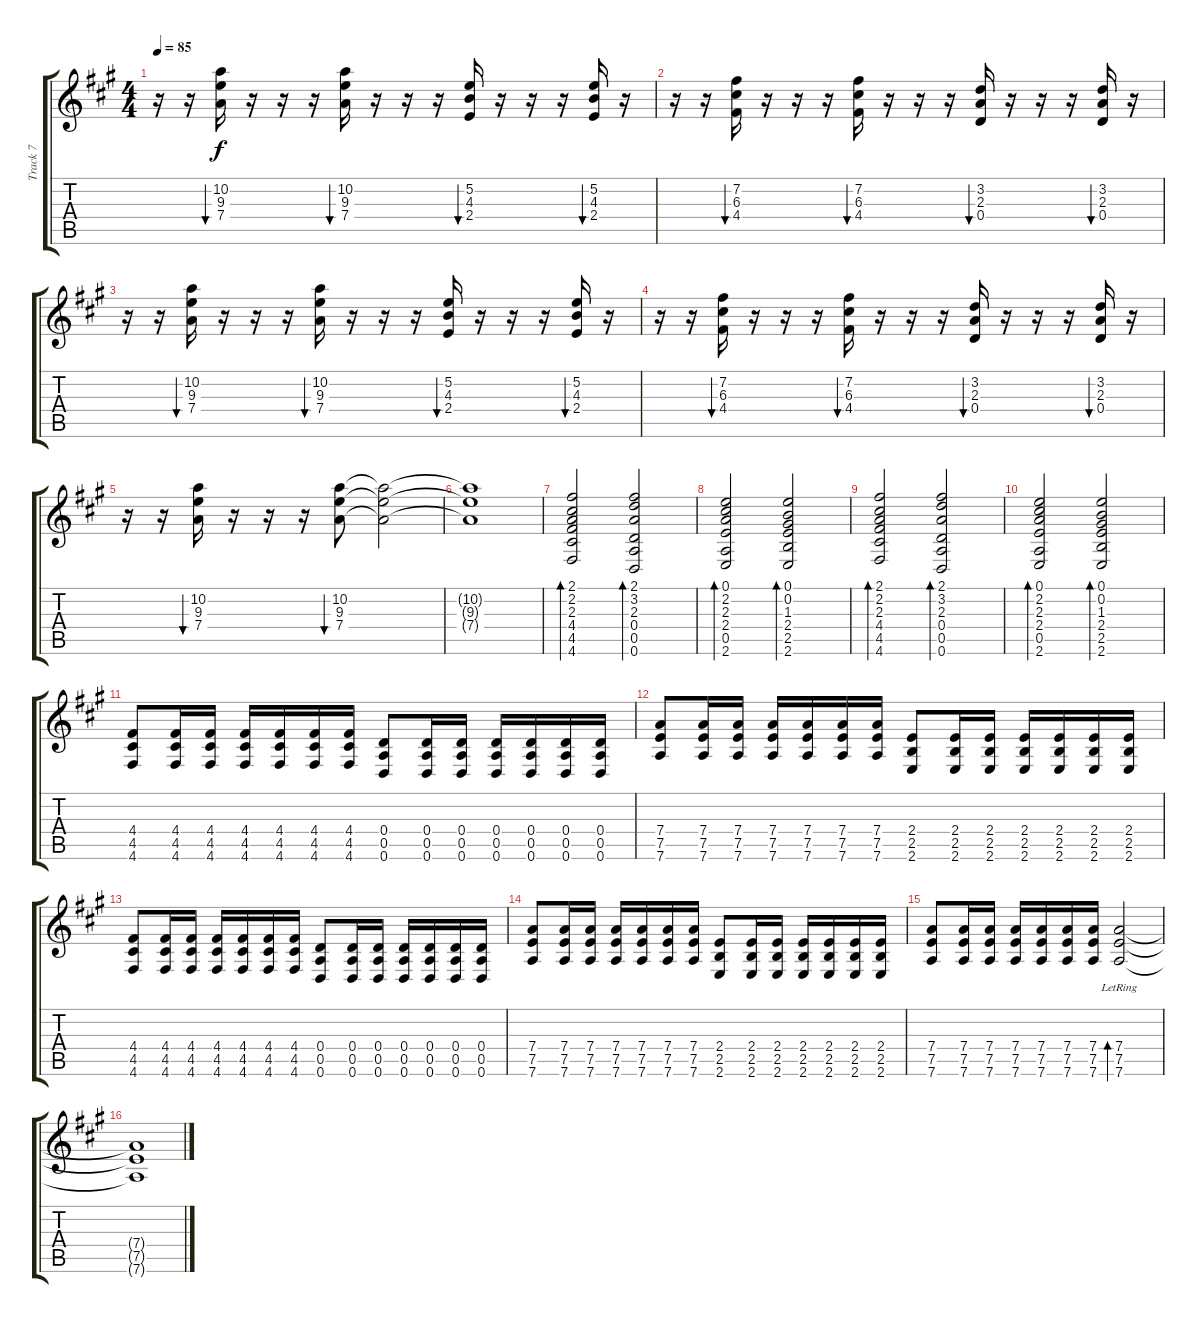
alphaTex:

\track ("Track 7" "Track 7") {instrument overdrivenguitar}
\staff {score tabs}
\tuning (E4 B3 G3 D3 A2 D2) {hide}
\ts (4 4)
\tempo 85
\clef g2
\ks a
r.16{dy f} r.16 (10.2 9.3 7.4).16{bu 30} r.16 r.16 r.16 (10.2 9.3 7.4).16{bu 30} r.16 r.16 r.16 (5.2 4.3 2.4).16{bu 30} r.16 r.16 r.16 (5.2 4.3 2.4).16{bu 30} r.16 |
r.16 r.16 (7.2 6.3 4.4).16{bu 30} r.16 r.16 r.16 (7.2 6.3 4.4).16{bu 30} r.16 r.16 r.16 (3.2 2.3 0.4).16{bu 30} r.16 r.16 r.16 (3.2 2.3 0.4).16{bu 30} r.16 |
r.16 r.16 (10.2 9.3 7.4).16{bu 30} r.16 r.16 r.16 (10.2 9.3 7.4).16{bu 30} r.16 r.16 r.16 (5.2 4.3 2.4).16{bu 30} r.16 r.16 r.16 (5.2 4.3 2.4).16{bu 30} r.16 |
r.16 r.16 (7.2 6.3 4.4).16{bu 30} r.16 r.16 r.16 (7.2 6.3 4.4).16{bu 30} r.16 r.16 r.16 (3.2 2.3 0.4).16{bu 30} r.16 r.16 r.16 (3.2 2.3 0.4).16{bu 30} r.16 |
r.16 r.16 (10.2 9.3 7.4).16{bu 30} r.16 r.16 r.16 (10.2 9.3 7.4).8{bu 30} (10.2{t} 9.3{t} 7.4{t}).2 |
(10.2{t} 9.3{t} 7.4{t}).1 |
(2.1 2.2 2.3 4.4 4.5 4.6).2{bd 30 volume 14 instrument electricguitarclean} (2.1 3.2 2.3 0.4 0.5 0.6).2{bd 30} |
(0.1 2.2 2.3 2.4 0.5 2.6).2{bd 30} (0.1 0.2 1.3 2.4 2.5 2.6).2{bd 30} |
(2.1 2.2 2.3 4.4 4.5 4.6).2{bd 30 volume 14 instrument electricguitarclean} (2.1 3.2 2.3 0.4 0.5 0.6).2{bd 30} |
(0.1 2.2 2.3 2.4 0.5 2.6).2{bd 30} (0.1 0.2 1.3 2.4 2.5 2.6).2{bd 30} |
(4.4 4.5 4.6).8 (4.4 4.5 4.6).16 (4.4 4.5 4.6).16 (4.4 4.5 4.6).16 (4.4 4.5 4.6).16 (4.4 4.5 4.6).16 (4.4 4.5 4.6).16 (0.4 0.5 0.6).8 (0.4 0.5 0.6).16 (0.4 0.5 0.6).16 (0.4 0.5 0.6).16 (0.4 0.5 0.6).16 (0.4 0.5 0.6).16 (0.4 0.5 0.6).16 |
(7.4 7.5 7.6).8 (7.4 7.5 7.6).16 (7.4 7.5 7.6).16 (7.4 7.5 7.6).16 (7.4 7.5 7.6).16 (7.4 7.5 7.6).16 (7.4 7.5 7.6).16 (2.4 2.5 2.6).8 (2.4 2.5 2.6).16 (2.4 2.5 2.6).16 (2.4 2.5 2.6).16 (2.4 2.5 2.6).16 (2.4 2.5 2.6).16 (2.4 2.5 2.6).16 |
(4.4 4.5 4.6).8 (4.4 4.5 4.6).16 (4.4 4.5 4.6).16 (4.4 4.5 4.6).16 (4.4 4.5 4.6).16 (4.4 4.5 4.6).16 (4.4 4.5 4.6).16 (0.4 0.5 0.6).8 (0.4 0.5 0.6).16 (0.4 0.5 0.6).16 (0.4 0.5 0.6).16 (0.4 0.5 0.6).16 (0.4 0.5 0.6).16 (0.4 0.5 0.6).16 |
(7.4 7.5 7.6).8 (7.4 7.5 7.6).16 (7.4 7.5 7.6).16 (7.4 7.5 7.6).16 (7.4 7.5 7.6).16 (7.4 7.5 7.6).16 (7.4 7.5 7.6).16 (2.4 2.5 2.6).8 (2.4 2.5 2.6).16 (2.4 2.5 2.6).16 (2.4 2.5 2.6).16 (2.4 2.5 2.6).16 (2.4 2.5 2.6).16 (2.4 2.5 2.6).16 |
(7.4 7.5 7.6).8 (7.4 7.5 7.6).16 (7.4 7.5 7.6).16 (7.4 7.5 7.6).16 (7.4 7.5 7.6).16 (7.4 7.5 7.6).16 (7.4 7.5 7.6).16 (7.4{lr} 7.5{lr} 7.6{lr}).2{bd 120} |
(7.4{t} 7.5{t} 7.6{t}).1
